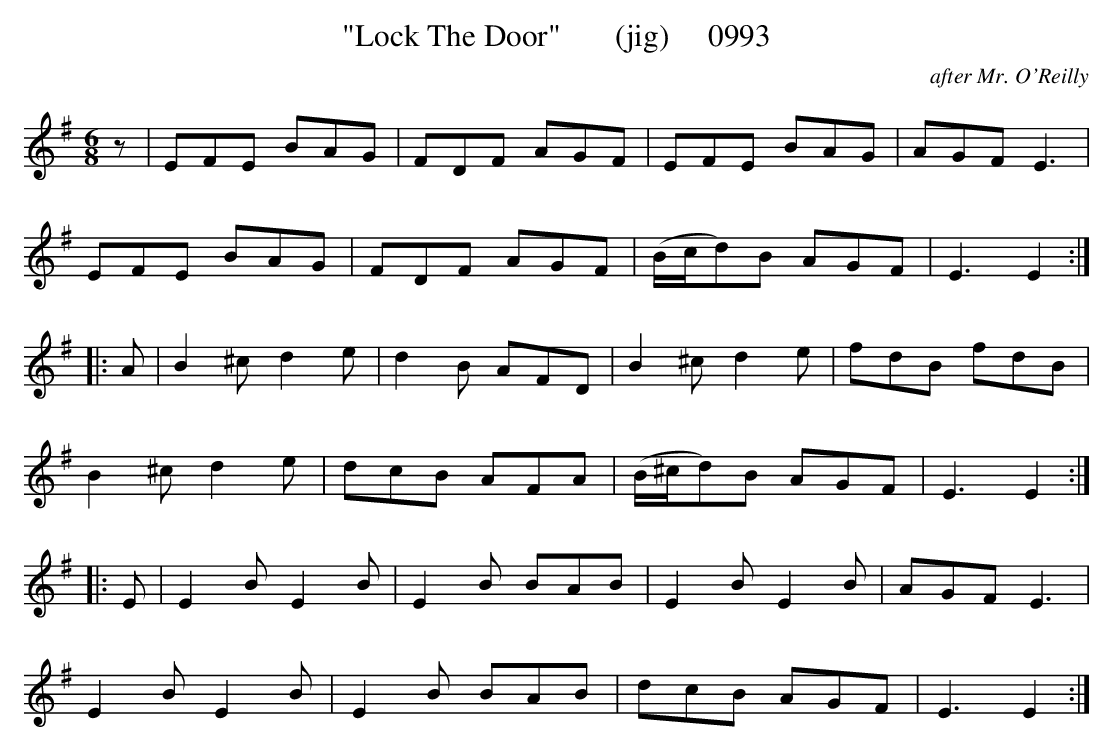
X:1
T:"Lock The Door"       (jig)     0993
C:after Mr. O'Reilly
BRENNAN July 2003 (HTTP://WWW.SOSYOURMOM.COM)
M:6/8
L:1/8
K:G
z|EFE BAG|FDF AGF|EFE BAG|AGF E3|
EFE BAG|FDF AGF|(B/2c/2d)B AGF|E3E2:|
|:A|B2^c d2e|d2B AFD|B2^c d2e|fdB fdB|
B2^c d2e|dcB AFA|(B/2^c/2d)B AGF| E3E2:|
|:E|E2B E2B|E2B BAB|E2B E2B|AGF E3|
E2B E2B|E2B BAB|dcB AGF|E3E2:|
